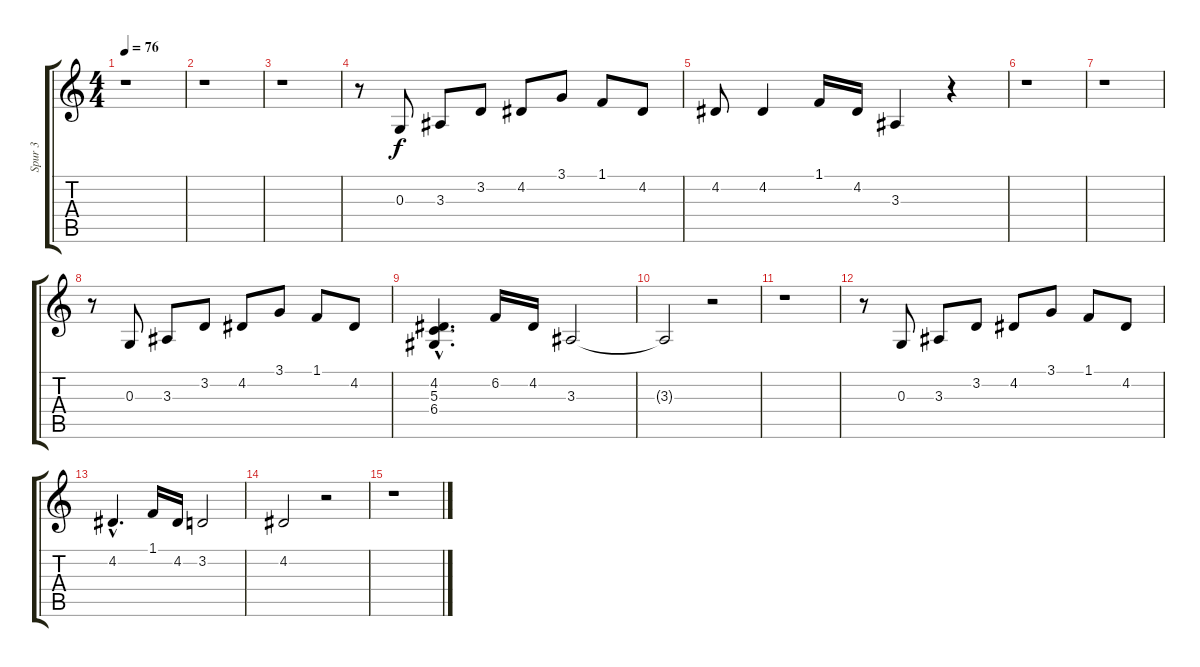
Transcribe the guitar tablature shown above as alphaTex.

\track ("Spur 3" "Spur 3") {instrument flute}
\staff {score tabs}
\tuning (E4 B3 G3 D3 A2 E2) {hide}
\ts (4 4)
\tempo 76
\clef g2
\ks c
r.1{dy f} |
r.1 |
r.1 |
r.8 0.3.8 3.3.8 3.2.8 4.2.8 3.1.8 1.1.8 4.2.8 |
4.2.8 4.2.4 1.1.16 4.2.16 3.3.4 r.4 |
r.1 |
r.1 |
r.8 0.3.8 3.3.8 3.2.8 4.2.8 3.1.8 1.1.8 4.2.8 |
(4.2{hac} 5.3{hac} 6.4{hac}).4{d} 6.2.16 4.2.16 3.3.2 |
3.3{t}.2 r.2 |
r.1 |
r.8 0.3.8 3.3.8 3.2.8 4.2.8 3.1.8 1.1.8 4.2.8 |
4.2{hac}.4{d} 1.1.16 4.2.16 3.2.2 |
4.2.2 r.2 |
r.1
